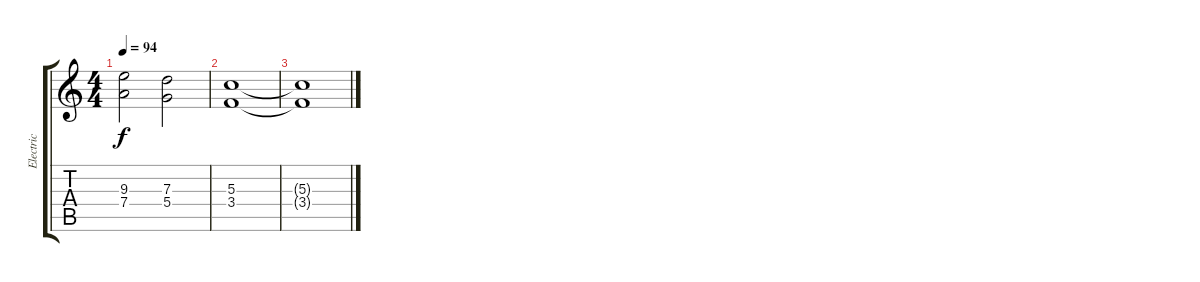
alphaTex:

\track ("Electric" "Electric") {instrument overdrivenguitar}
\staff {score tabs}
\tuning (E4 B3 G3 D3 A2 E2) {hide}
\ts (4 4)
\tempo 94
\clef g2
\ks c
(9.3 7.4).2{dy f} (7.3 5.4).2 |
(5.3 3.4).1 |
(5.3{t} 3.4{t}).1
